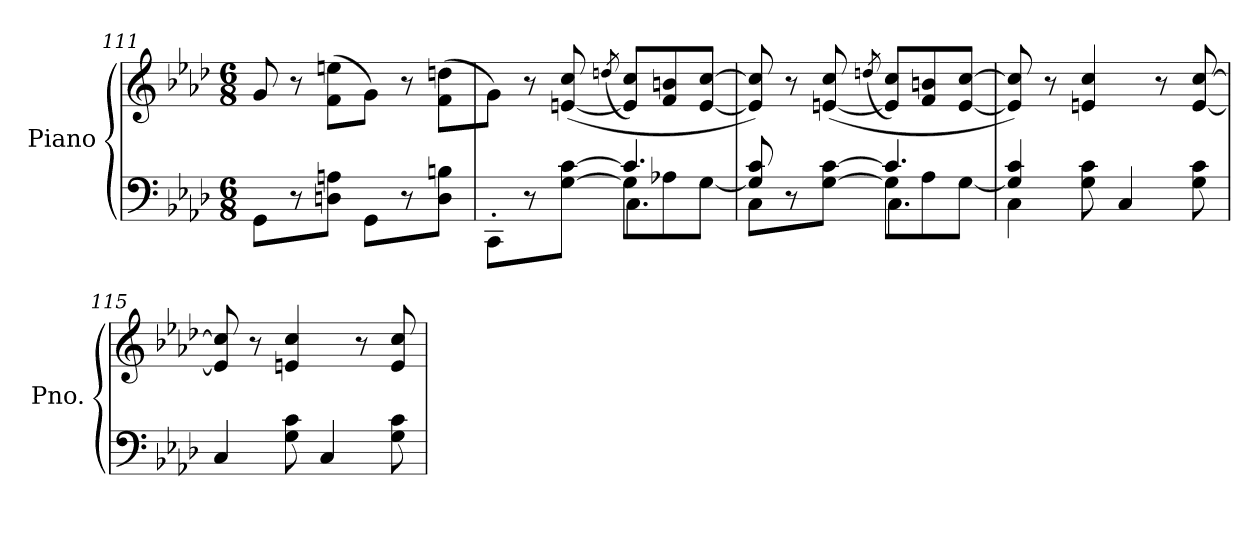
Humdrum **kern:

**kern	**kern
*part1	*part1
*staff2	*staff1
*I"Piano	*
*I'Pno.	*
*clefF4	*clefG2
*k[b-e-a-d-]	*k[b-e-a-d-]
*M6/8	*M6/8
=111	=111
8GG\L	8g/
8r	8r
8Dn\ 8An\J	(8f\ 8een\L
8GG\L	8g\J)
8r	8r
8D\ 8Bn\J	(8f\ 8ddn\L
=112	=112
*^	*
*	*^	*
8CC'\L	4.ryy	4.ryy	8g\J)
8r	.	.	8r
[8G\ [8c\J	.	.	(>[8en/ 8cc/
.	.	.	(>8qddn/
4.c/]	8G\L]	4.C\	8e/] 8cc/L)
.	8A-X\	.	8f/ 8bn/
.	[8G\J	.	[8e/ [8cc/J
!!LO:LB:g=z
=113	=113	=113	=113
8C\L	8G/] 8c/	4.ryy	8e/] 8cc/])
8r	4ryy	.	8r
[8G\ [8c\J	.	.	(>[8en/ 8cc/
.	.	.	(>8qddn/
4.c/]	8G\L]	4.C\	8e/] 8cc/L)
.	8A-\	.	8f/ 8bn/
.	[8G\J	.	[8e/ [8cc/J
*	*v	*v	*
=114	=114	=114
4G/] 4c/	4C\	8e/] 8cc/])
.	.	8r
8G\ 8c\	2ryy	4en/ 4cc/
4C/	.	.
.	.	8r
8G\ 8c\	.	[8e/ [8cc/
*v	*v	*
=115	=115
4C/	8e/] 8cc/]
.	8r
8G\ 8c\	4en/ 4cc/
4C/	.
.	8r
8G\ 8c\	8e/ 8cc/
=	=
*-	*-
